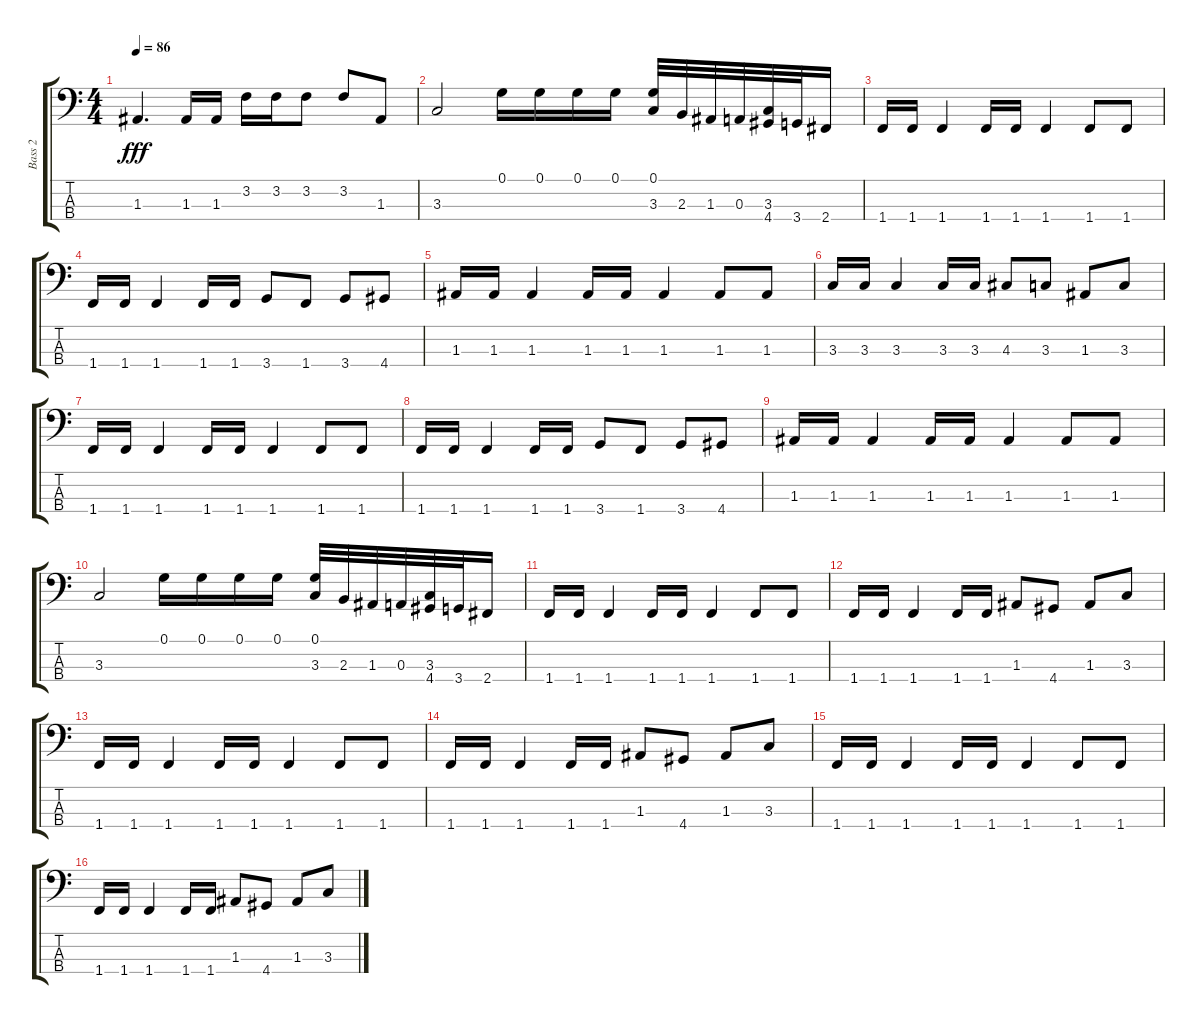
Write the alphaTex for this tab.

\track ("Bass 2" "Bass 2") {instrument electricbassfinger}
\staff {score tabs}
\tuning (G2 D2 A1 E1) {hide}
\ts (4 4)
\tempo 86
\clef f4
\ks c
1.3.4{d dy fff} 1.3.16 1.3.16 3.2.16 3.2.16 3.2.8 3.2.8 1.3.8 |
3.3.2 0.1.16 0.1.16 0.1.16 0.1.16 (0.1 3.3).32 2.3.32 1.3.32 0.3.32 (3.3 4.4).32 3.4.32 2.4.16 |
1.4.16 1.4.16 1.4.4 1.4.16 1.4.16 1.4.4 1.4.8 1.4.8 |
1.4.16 1.4.16 1.4.4 1.4.16 1.4.16 3.4.8 1.4.8 3.4.8 4.4.8 |
1.3.16 1.3.16 1.3.4 1.3.16 1.3.16 1.3.4 1.3.8 1.3.8 |
3.3.16 3.3.16 3.3.4 3.3.16 3.3.16 4.3.8 3.3.8 1.3.8 3.3.8 |
1.4.16 1.4.16 1.4.4 1.4.16 1.4.16 1.4.4 1.4.8 1.4.8 |
1.4.16 1.4.16 1.4.4 1.4.16 1.4.16 3.4.8 1.4.8 3.4.8 4.4.8 |
1.3.16 1.3.16 1.3.4 1.3.16 1.3.16 1.3.4 1.3.8 1.3.8 |
3.3.2 0.1.16 0.1.16 0.1.16 0.1.16 (0.1 3.3).32 2.3.32 1.3.32 0.3.32 (3.3 4.4).32 3.4.32 2.4.16 |
1.4.16 1.4.16 1.4.4 1.4.16 1.4.16 1.4.4 1.4.8 1.4.8 |
1.4.16 1.4.16 1.4.4 1.4.16 1.4.16 1.3.8 4.4.8 1.3.8 3.3.8 |
1.4.16 1.4.16 1.4.4 1.4.16 1.4.16 1.4.4 1.4.8 1.4.8 |
1.4.16 1.4.16 1.4.4 1.4.16 1.4.16 1.3.8 4.4.8 1.3.8 3.3.8 |
1.4.16 1.4.16 1.4.4 1.4.16 1.4.16 1.4.4 1.4.8 1.4.8 |
1.4.16 1.4.16 1.4.4 1.4.16 1.4.16 1.3.8 4.4.8 1.3.8 3.3.8
